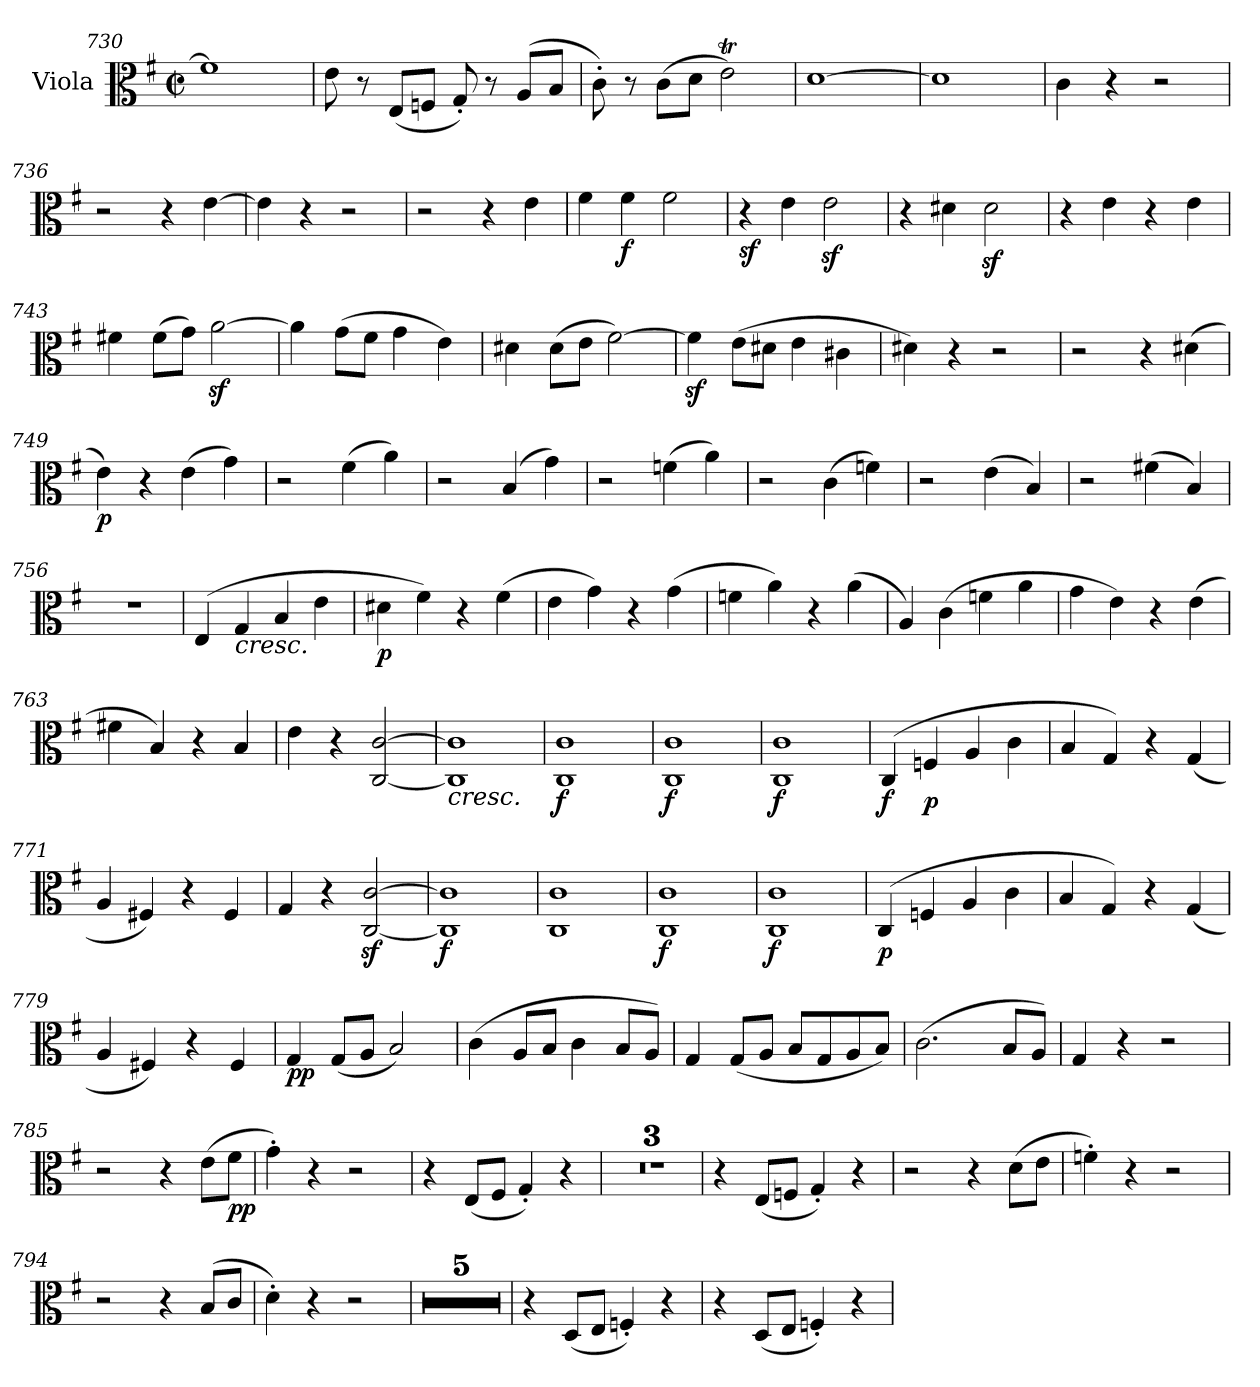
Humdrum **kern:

**kern	**dynam
*part1	*part1
*staff1	*staff1
*I"Viola	*
*I'Vla	*
*clefC3	*
*k[f#]	*
*e:	*
*M2/2	*
*met(c|)	*
=730	=730
1f]	.
=731	=731
8e	.
8r	.
(8EL	.
8FnJ	.
8G')	.
8r	.
(<8AL	.
8BJ	.
=732	=732
8c')	.
8r	.
(8cL	.
8dJ	.
2eT)	.
=733	=733
[1d	.
=734	=734
1d]	.
=735	=735
4c	.
4r	.
2r	.
=736	=736
2r	.
4r	.
[4e	.
=737	=737
4e]	.
4r	.
2r	.
=738	=738
2r	.
4r	.
4e	.
=739	=739
4f#	.
4f#	f
2f#	.
=740	=740
4r	sf
4e	.
2ez	.
=741	=741
4r	.
4d#X	.
2d#z	.
=742	=742
4r	.
4e	.
4r	.
4e	.
=743	=743
4f#X	.
(8f#L	.
8gJ)	.
[2az	.
=744	=744
4a]	.
(8gL	.
8f#J	.
4g	.
4e)	.
=745	=745
4d#X	.
(8d#L	.
8eJ	.
[2f#)	.
=746	=746
4f#z]	.
(8eL	.
8d#XJ	.
4e	.
4c#X	.
=747	=747
4d#X)	.
4r	.
2r	.
=748	=748
2r	.
4r	.
(4d#X	.
=749	=749
4e)	p
4r	.
(4e	.
4g)	.
=750	=750
2r	.
(4f#	.
4a)	.
=751	=751
2r	.
(4B	.
4g)	.
=752	=752
2r	.
(4fn	.
4a)	.
=753	=753
2r	.
(4c	.
4fn)	.
=754	=754
2r	.
(4e	.
4B)	.
=755	=755
2r	.
(4f#X	.
4B)	.
=756	=756
1r	.
=757	=757
(4E	.
!LO:TX:b:i:t=cresc.	!
4G	.
4B	.
4e	.
=758	=758
4d#X	p
4f#)	.
4r	.
(4f#	.
=759	=759
4e	.
4g)	.
4r	.
(4g	.
=760	=760
4fn	.
4a)	.
4r	.
(4a	.
=761	=761
4A)	.
(4c	.
4fn	.
4a	.
=762	=762
4g	.
4e)	.
4r	.
(4e	.
=763	=763
4f#X	.
4B)	.
4r	.
4B	.
=764	=764
4e	.
4r	.
[2C [2c	.
=765	=765
!LO:TX:b:i:t=cresc.	!
1C] 1c]	.
=766	=766
1C 1c	f
=767	=767
1C 1c	f
=768	=768
1C 1c	f
=769	=769
(<4C	f
4Fn	p
4A	.
4c	.
=770	=770
4B	.
4G)	.
4r	.
(4G	.
=771	=771
4A	.
4F#X)	.
4r	.
4F#	.
=772	=772
4G	.
4r	.
[2Cz [2cz	.
=773	=773
1C] 1c]	f
=774	=774
1C 1c	.
=775	=775
1C 1c	f
=776	=776
1C 1c	f
=777	=777
(<4C	p
4Fn	.
4A	.
4c	.
=778	=778
4B	.
4G)	.
4r	.
(4G	.
=779	=779
4A	.
4F#X)	.
4r	.
4F#	.
=780	=780
4G	pp
(8GL	.
8AJ	.
2B)	.
=781	=781
(<4c	.
8AL	.
8BJ	.
4c	.
8BL	.
8AJ)	.
=782	=782
4G	.
(8GL	.
8AJ	.
8BL	.
8G	.
8A	.
8BJ)	.
=783	=783
(<2.c	.
8BL	.
8AJ)	.
=784	=784
4G	.
4r	.
2r	.
=785	=785
2r	.
4r	.
(8eL	.
8f#J	pp
=786	=786
4g')	.
4r	.
2r	.
=787	=787
4r	.
(8EL	.
8F#J	.
4G')	.
4r	.
=788	=788
1r	.
=789	=789
1r	.
=790	=790
1r	.
=791	=791
4r	.
(8EL	.
8FnJ	.
4G')	.
4r	.
=792	=792
2r	.
4r	.
(8dL	.
8eJ	.
=793	=793
4fn')	.
4r	.
2r	.
=794	=794
2r	.
4r	.
(>8BL	.
8cJ	.
=795	=795
4d')	.
4r	.
2r	.
=796	=796
1r	.
=797	=797
1r	.
=798	=798
1r	.
=799	=799
1r	.
=800	=800
1r	.
=801	=801
4r	.
(8DL	.
8EJ	.
4Fn')	.
4r	.
=802	=802
4r	.
(8DL	.
8EJ	.
4Fn')	.
4r	.
=	=
*-	*-
